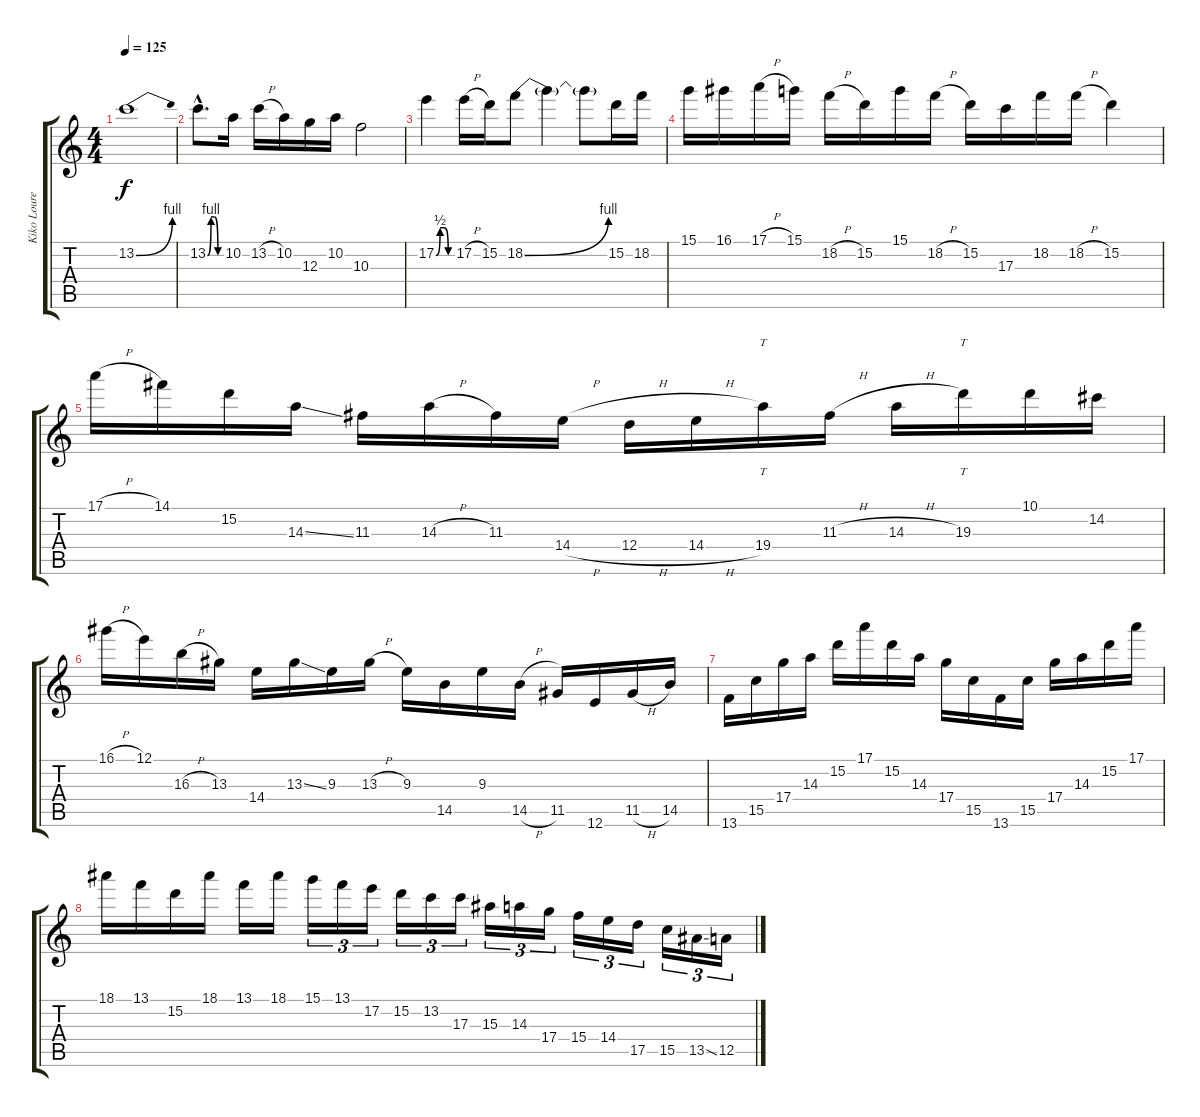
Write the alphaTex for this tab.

\track ("Kiko Loureiro" "Kiko Loure") {instrument distortionguitar}
\staff {score tabs}
\tuning (E4 B3 G3 D3 A2 E2) {hide}
\ts (4 4)
\tempo 125
\clef g2
\ks c
13.2{be (bend 0 0 60 4)}.1{dy f} |
13.2{be (custom 0 0 15 4 30 4 45 0 60 0) hac}.8{d} 10.2.16 13.2{h}.16 10.2.16 12.3.16 10.2.16 10.3.2 |
17.2{be (custom 0 0 15 2 30 2 45 0 60 0)}.4 17.2{h}.16 15.2.16 18.2{be (bend 0 0 60 4)}.8 18.2{t}.4 18.2{t}.8 15.2.16 18.2.16 |
15.1.16 16.1.16 17.1{h}.16 15.1.16 18.2{h}.16 15.2.16 15.1.16 18.2{h}.16 15.2.16 17.3.16 18.2.16 18.2{h}.16 15.2.4 |
17.1{h}.16 14.1.16 15.2.16 14.3{ss}.16 11.3.16 14.3{h}.16 11.3.16 14.4{h}.16 12.4{h}.16 14.4{h}.16 19.4.16{tt} 11.3{h}.16 14.3{h}.16 19.3.16{tt} 10.1.16 14.2.16 |
16.1{h}.16 12.1.16 16.3{h}.16 13.3.16 14.4.16 13.3{ss}.16 9.3.16 13.3{h}.16 9.3.16 14.5.16 9.3.16 14.5{h}.16 11.5.16 12.6.16 11.5{h}.16 14.5.16 |
13.6.16 15.5.16 17.4.16 14.3.16 15.2.16 17.1.16 15.2.16 14.3.16 17.4.16 15.5.16 13.6.16 15.5.16 17.4.16 14.3.16 15.2.16 17.1.16 |
18.1.16 13.1.16 15.2.16 18.1.16 13.1.16 18.1.16 15.1.16{tu (3 2)} 13.1.16{tu (3 2)} 17.2.16{tu (3 2)} 15.2.16{tu (3 2)} 13.2.16{tu (3 2)} 17.3.16{tu (3 2)} 15.3.16{tu (3 2)} 14.3.16{tu (3 2)} 17.4.16{tu (3 2)} 15.4.16{tu (3 2)} 14.4.16{tu (3 2)} 17.5.16{tu (3 2)} 15.5.16{tu (3 2)} 13.5{ss}.16{tu (3 2)} 12.5.16{tu (3 2)}
